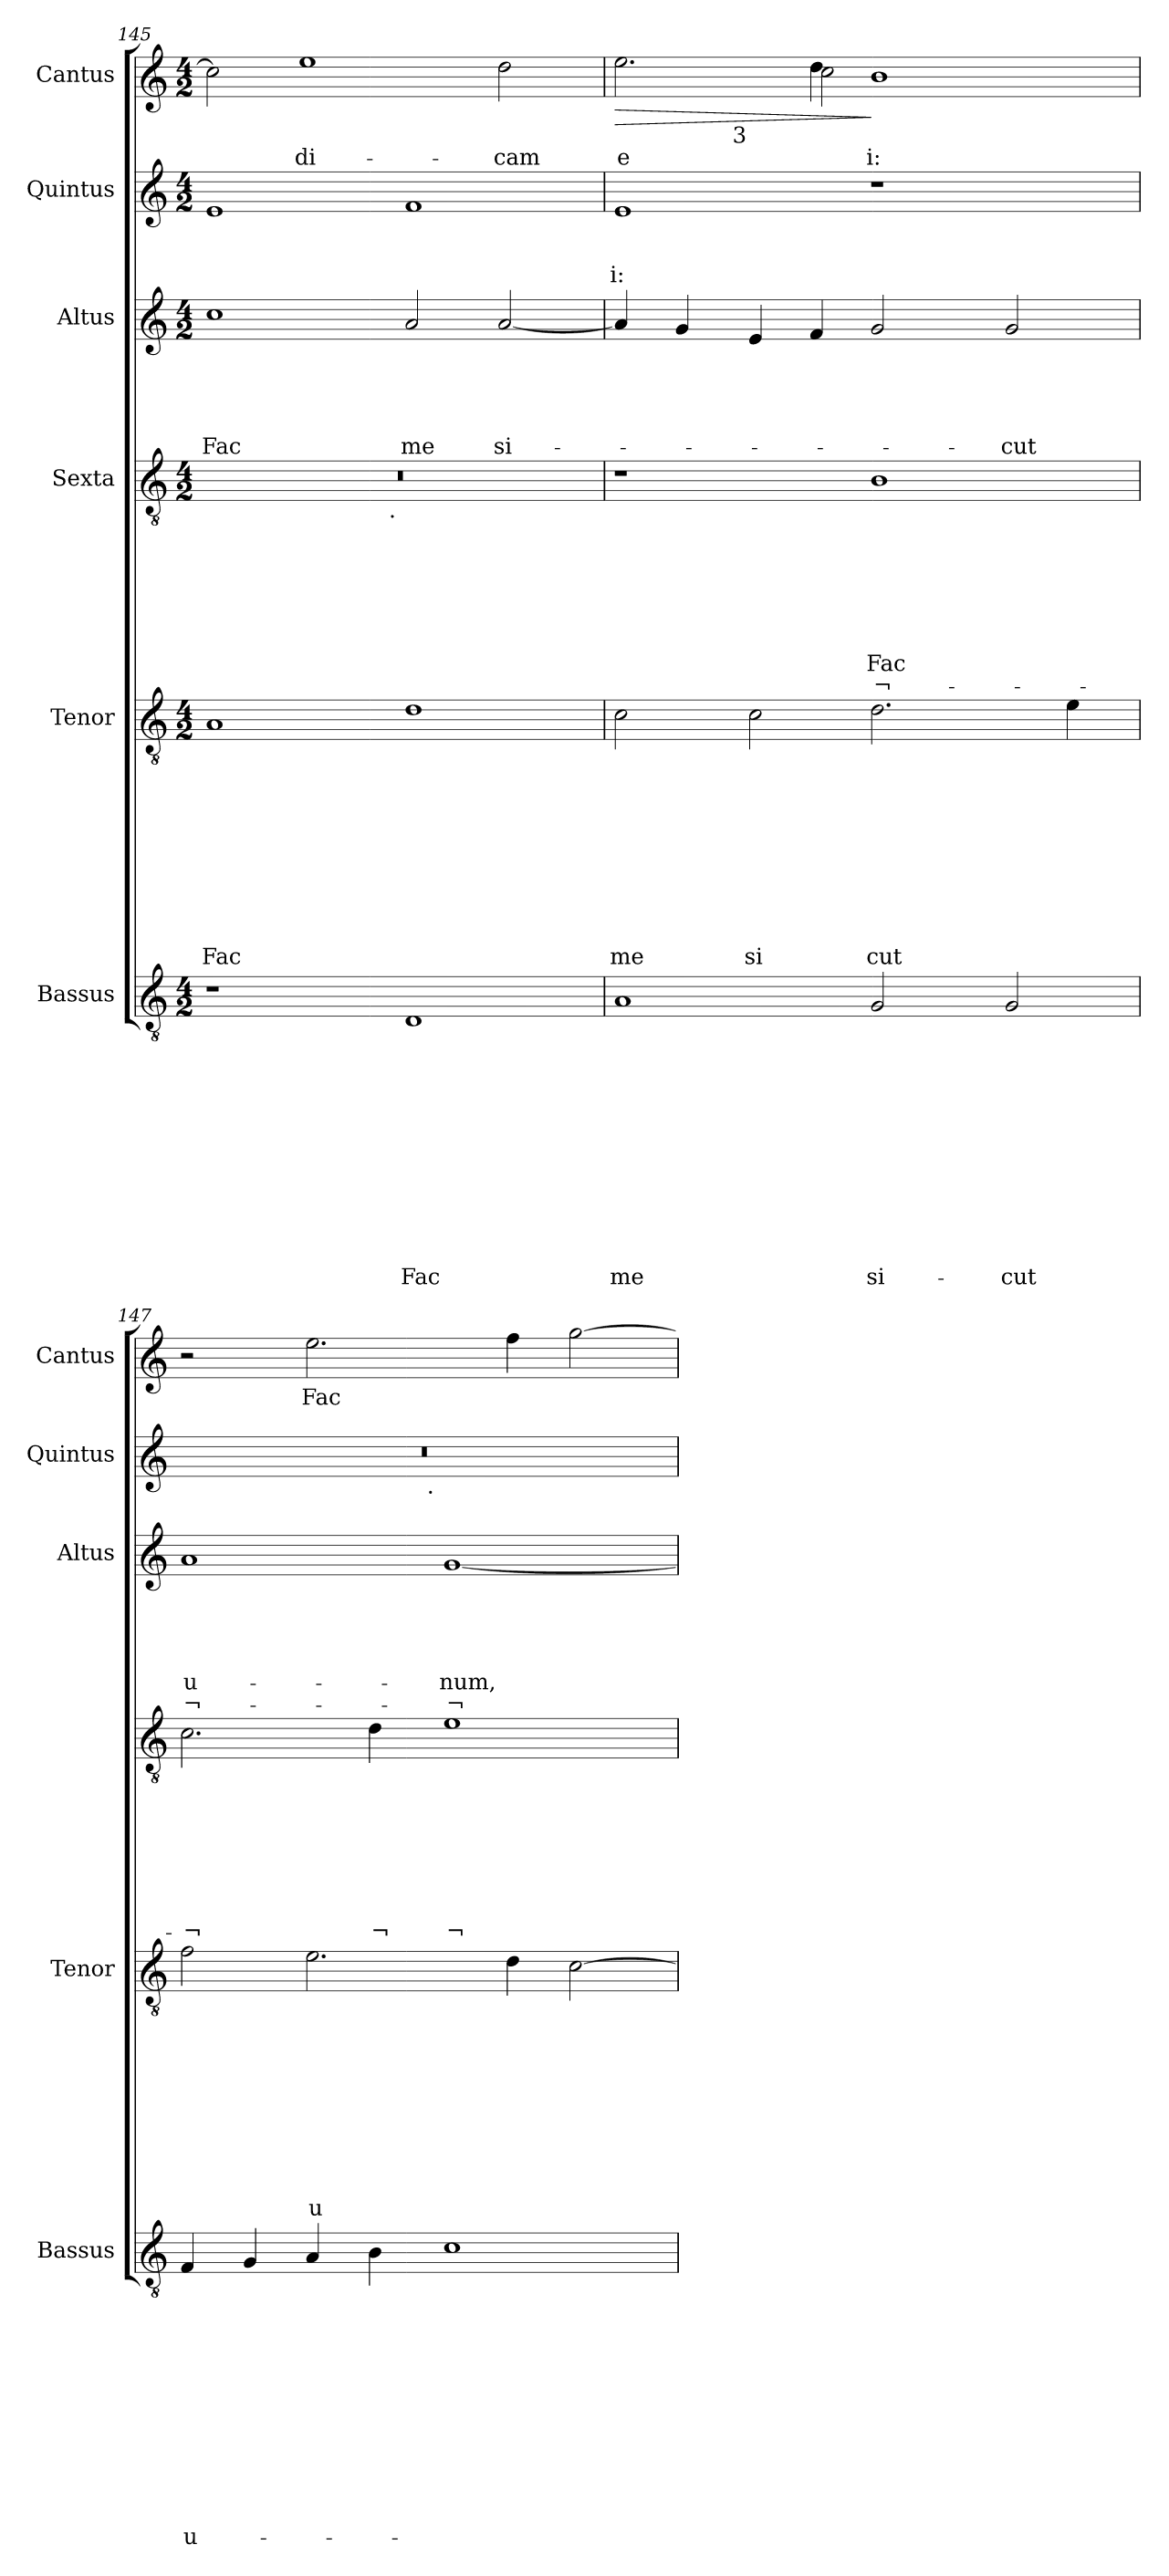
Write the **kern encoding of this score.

**kern	**text	**text	**text	**text	**text	**text	**text	**text	**text	**text	**text	**text	**kern	**text	**text	**text	**text	**text	**text	**text	**text	**text	**text	**kern	**text	**text	**text	**text	**text	**text	**text	**text	**kern	**text	**text	**text	**text	**text	**text	**kern	**text	**text	**text	**kern	**text	**dynam
*part6	*part6	*part6	*part6	*part6	*part6	*part6	*part6	*part6	*part6	*part6	*part6	*part6	*part5	*part5	*part5	*part5	*part5	*part5	*part5	*part5	*part5	*part5	*part5	*part4	*part4	*part4	*part4	*part4	*part4	*part4	*part4	*part4	*part3	*part3	*part3	*part3	*part3	*part3	*part3	*part2	*part2	*part2	*part2	*part1	*part1	*part1
*staff6	*staff6	*staff6	*staff6	*staff6	*staff6	*staff6	*staff6	*staff6	*staff6	*staff6	*staff6	*staff6	*staff5	*staff5	*staff5	*staff5	*staff5	*staff5	*staff5	*staff5	*staff5	*staff5	*staff5	*staff4	*staff4	*staff4	*staff4	*staff4	*staff4	*staff4	*staff4	*staff4	*staff3	*staff3	*staff3	*staff3	*staff3	*staff3	*staff3	*staff2	*staff2	*staff2	*staff2	*staff1	*staff1	*staff1
*I"Bassus	*	*	*	*	*	*	*	*	*	*	*	*	*I"Tenor	*	*	*	*	*	*	*	*	*	*	*I"Sexta	*	*	*	*	*	*	*	*	*I"Altus	*	*	*	*	*	*	*I"Quintus	*	*	*	*I"Cantus	*	*
*I'Bassus	*	*	*	*	*	*	*	*	*	*	*	*	*I'Tenor	*	*	*	*	*	*	*	*	*	*	*	*	*	*	*	*	*	*	*	*I'Altus	*	*	*	*	*	*	*I'Quintus	*	*	*	*I'Cantus	*	*
*clefGv2	*	*	*	*	*	*	*	*	*	*	*	*	*clefGv2	*	*	*	*	*	*	*	*	*	*	*clefGv2	*	*	*	*	*	*	*	*	*clefG2	*	*	*	*	*	*	*clefG2	*	*	*	*clefG2	*	*
*k[]	*	*	*	*	*	*	*	*	*	*	*	*	*k[]	*	*	*	*	*	*	*	*	*	*	*k[]	*	*	*	*	*	*	*	*	*k[]	*	*	*	*	*	*	*k[]	*	*	*	*k[]	*	*
*C:	*	*	*	*	*	*	*	*	*	*	*	*	*C:	*	*	*	*	*	*	*	*	*	*	*C:	*	*	*	*	*	*	*	*	*C:	*	*	*	*	*	*	*C:	*	*	*	*C:	*	*
*M4/2	*	*	*	*	*	*	*	*	*	*	*	*	*M4/2	*	*	*	*	*	*	*	*	*	*	*M4/2	*	*	*	*	*	*	*	*	*M4/2	*	*	*	*	*	*	*M4/2	*	*	*	*M4/2	*	*
=145	=145	=145	=145	=145	=145	=145	=145	=145	=145	=145	=145	=145	=145	=145	=145	=145	=145	=145	=145	=145	=145	=145	=145	=145	=145	=145	=145	=145	=145	=145	=145	=145	=145	=145	=145	=145	=145	=145	=145	=145	=145	=145	=145	=145	=145	=145
!	!	!	!	!	!	!	!	!	!	!	!	!	!	!	!	!	!	!	!	!	!	!	!LO:LY:b	!	!	!	!	!	!	!	!	!	!	!	!	!	!	!LO:LY:b	!	!	!	!	!	!	!	!
*	*	*	*	*	*	*	*	*	*	*	*	*	*	*	*	*	*	*	*	*	*	*	*	*^	*	*	*	*	*	*	*	*	*	*	*	*	*	*	*	*	*	*	*	*	*	*
1r	.	.	.	.	.	.	.	.	.	.	.	.	1A	.	.	.	.	.	.	.	.	.	Fac	0r	2ryy	.	.	.	.	.	.	.	.	1cc	.	.	.	.	Fac	.	1e	.	.	.	2cc\]	.	.
!	!	!	!	!	!	!	!	!	!	!	!	!	!	!	!	!	!	!	!	!	!	!	!	!	!	!	!	!	!	!	!	!	!	!	!	!	!	!	!	!	!	!	!	!	!	!LO:LY:b	!
.	.	.	.	.	.	.	.	.	.	.	.	.	.	.	.	.	.	.	.	.	.	.	.	.	4...ryy	.	.	.	.	.	.	.	.	.	.	.	.	.	.	.	.	.	.	.	1ee	di-	.
!	!	!	!	!	!	!	!	!	!	!	!	!	!	!	!	!	!	!	!	!	!	!	!	!	!LO:TX:b:t=.	!	!	!	!	!	!	!	!	!	!	!	!	!	!	!	!	!	!	!	!	!	!
.	.	.	.	.	.	.	.	.	.	.	.	.	.	.	.	.	.	.	.	.	.	.	.	.	1ryy	.	.	.	.	.	.	.	.	.	.	.	.	.	.	.	.	.	.	.	.	.	.
!	!	!	!	!	!	!	!	!	!	!	!	!LO:LY:b	!	!	!	!	!	!	!	!	!	!	!	!	!	!	!	!	!	!	!	!	!	!	!	!	!	!	!LO:LY:b	!	!	!	!	!	!	!	!
1D	.	.	.	.	.	.	.	.	.	.	.	Fac	1d	.	.	.	.	.	.	.	.	.	.	.	.	.	.	.	.	.	.	.	.	2a/	.	.	.	.	me	.	1f	.	.	.	.	.	.
!	!	!	!	!	!	!	!	!	!	!	!	!	!	!	!	!	!	!	!	!	!	!	!	!	!	!	!	!	!	!	!	!	!	!	!	!	!	!	!LO:LY:b	!	!	!	!	!	!	!LO:LY:b	!
.	.	.	.	.	.	.	.	.	.	.	.	.	.	.	.	.	.	.	.	.	.	.	.	.	.	.	.	.	.	.	.	.	.	[>2a/	.	.	.	.	si-	.	.	.	.	.	2dd\	-cam	.
.	.	.	.	.	.	.	.	.	.	.	.	.	.	.	.	.	.	.	.	.	.	.	.	.	32ryy	.	.	.	.	.	.	.	.	.	.	.	.	.	.	.	.	.	.	.	.	.	.
!!LO:PB:g=z
=146	=146	=146	=146	=146	=146	=146	=146	=146	=146	=146	=146	=146	=146	=146	=146	=146	=146	=146	=146	=146	=146	=146	=146	=146	=146	=146	=146	=146	=146	=146	=146	=146	=146	=146	=146	=146	=146	=146	=146	=146	=146	=146	=146	=146	=146	=146	=146
!	!	!	!	!	!	!	!	!	!	!	!	!LO:LY:b	!	!	!	!	!	!	!	!	!	!	!LO:LY:b	!	!	!	!	!	!	!	!	!	!	!	!	!	!	!	!	!	!	!	!	!LO:LY:b	!	!LO:LY:b	!LO:HP:b
*	*	*	*	*	*	*	*	*	*	*	*	*	*	*	*	*	*	*	*	*	*	*	*	*	*	*	*	*	*	*	*	*	*	*	*	*	*	*	*	*	*	*	*	*	*^	*	*
*	*	*	*	*	*	*	*	*	*	*	*	*	*	*	*	*	*	*	*	*	*	*	*	*v	*v	*	*	*	*	*	*	*	*	*	*	*	*	*	*	*	*	*	*	*	*	*^	*	*
1A	.	.	.	.	.	.	.	.	.	.	.	me	2c\	.	.	.	.	.	.	.	.	.	me	1r	.	.	.	.	.	.	.	.	4a/]	.	.	.	.	.	.	1e	.	.	i:	2.ee\	2.ryy	4...ryy	e	>
.	.	.	.	.	.	.	.	.	.	.	.	.	.	.	.	.	.	.	.	.	.	.	.	.	.	.	.	.	.	.	.	.	4g/	.	.	.	.	.	.	.	.	.	.	.	.	.	.	.
!	!	!	!	!	!	!	!	!	!	!	!	!	!	!	!	!	!	!	!	!	!	!	!	!	!	!	!	!	!	!	!	!	!	!	!	!	!	!	!	!	!	!	!	!	!	!LO:TX:b:t=3	!	!
.	.	.	.	.	.	.	.	.	.	.	.	.	.	.	.	.	.	.	.	.	.	.	.	.	.	.	.	.	.	.	.	.	.	.	.	.	.	.	.	.	.	.	.	.	.	1ryy	.	.
!	!	!	!	!	!	!	!	!	!	!	!	!	!	!	!	!	!	!	!	!	!	!	!LO:LY:b	!	!	!	!	!	!	!	!	!	!	!	!	!	!	!	!	!	!	!	!	!	!	!	!	!
.	.	.	.	.	.	.	.	.	.	.	.	.	2c\	.	.	.	.	.	.	.	.	.	si	.	.	.	.	.	.	.	.	.	4e/	.	.	.	.	.	.	.	.	.	.	.	.	.	.	.
.	.	.	.	.	.	.	.	.	.	.	.	.	.	.	.	.	.	.	.	.	.	.	.	.	.	.	.	.	.	.	.	.	4f/	.	.	.	.	.	.	.	.	.	.	4dd\	2cc\	.	.	.
!	!	!	!	!	!	!	!	!	!	!	!	!LO:LY:b	!	!	!	!	!	!	!	!	!	!	!LO:LY:b	!	!	!	!	!	!	!	!LO:LY:b	!LO:LY:b	!	!	!	!	!	!	!	!	!	!	!	!	!	!	!LO:LY:b	!
2G/	.	.	.	.	.	.	.	.	.	.	.	si-	2.d\	.	.	.	.	.	.	.	.	.	cut	1B	.	.	.	.	.	.	Fac	¬-	2g/	.	.	.	.	.	.	1r	.	.	.	1b	.	.	i:	]
.	.	.	.	.	.	.	.	.	.	.	.	.	.	.	.	.	.	.	.	.	.	.	.	.	.	.	.	.	.	.	.	.	.	.	.	.	.	.	.	.	.	.	.	.	2.ryy	.	.	.
.	.	.	.	.	.	.	.	.	.	.	.	.	.	.	.	.	.	.	.	.	.	.	.	.	.	.	.	.	.	.	.	.	.	.	.	.	.	.	.	.	.	.	.	.	.	2ryy	.	.
!	!	!	!	!	!	!	!	!	!	!	!	!LO:LY:b	!	!	!	!	!	!	!	!	!	!	!	!	!	!	!	!	!	!	!	!	!	!	!	!	!	!LO:LY:b	!	!	!	!	!	!	!	!	!	!
2G/	.	.	.	.	.	.	.	.	.	.	.	-cut	.	.	.	.	.	.	.	.	.	.	.	.	.	.	.	.	.	.	.	.	2g/	.	.	.	.	-cut	.	.	.	.	.	.	.	.	.	.
.	.	.	.	.	.	.	.	.	.	.	.	.	4e\	.	.	.	.	.	.	.	.	.	.	.	.	.	.	.	.	.	.	.	.	.	.	.	.	.	.	.	.	.	.	.	.	.	.	.
.	.	.	.	.	.	.	.	.	.	.	.	.	.	.	.	.	.	.	.	.	.	.	.	.	.	.	.	.	.	.	.	.	.	.	.	.	.	.	.	.	.	.	.	.	.	32ryy	.	.
=147	=147	=147	=147	=147	=147	=147	=147	=147	=147	=147	=147	=147	=147	=147	=147	=147	=147	=147	=147	=147	=147	=147	=147	=147	=147	=147	=147	=147	=147	=147	=147	=147	=147	=147	=147	=147	=147	=147	=147	=147	=147	=147	=147	=147	=147	=147	=147	=147
!	!	!	!	!	!	!	!	!	!	!	!	!LO:LY:b	!	!	!	!	!	!	!	!	!	!	!	!	!	!	!	!	!	!	!	!LO:LY:b:rj	!	!	!	!	!	!LO:LY:b	!LO:LY:b	!	!	!	!	!	!	!	!	!
*	*	*	*	*	*	*	*	*	*	*	*	*	*	*	*	*	*	*	*	*	*	*	*	*	*	*	*	*	*	*	*	*	*	*	*	*	*	*	*	*^	*	*	*	*v	*v	*v	*	*
4F/	.	.	.	.	.	.	.	.	.	.	.	u-	2f\	.	.	.	.	.	.	.	.	.	.	2.c\	.	.	.	.	.	.	.	-¬	1a	.	.	.	.	u-	-¬-	0r	2ryy	.	.	.	2r	.	.
4G/	.	.	.	.	.	.	.	.	.	.	.	.	.	.	.	.	.	.	.	.	.	.	.	.	.	.	.	.	.	.	.	.	.	.	.	.	.	.	.	.	.	.	.	.	.	.	.
!	!	!	!	!	!	!	!	!	!	!	!	!	!	!	!	!	!	!	!	!	!	!	!LO:LY:b	!	!	!	!	!	!	!	!	!	!	!	!	!	!	!	!	!	!	!	!	!	!	!LO:LY:b	!
4A/	.	.	.	.	.	.	.	.	.	.	.	.	2.e\	.	.	.	.	.	.	.	.	.	u	.	.	.	.	.	.	.	.	.	.	.	.	.	.	.	.	.	4...ryy	.	.	.	2.ee\	Fac	.
!	!	!	!	!	!	!	!	!	!	!	!	!	!	!	!	!	!	!	!	!	!	!	!	!	!	!	!	!	!	!	!	!LO:LY:b	!	!	!	!	!	!	!	!	!	!	!	!	!	!	!
4B\	.	.	.	.	.	.	.	.	.	.	.	.	.	.	.	.	.	.	.	.	.	.	.	4d\	.	.	.	.	.	.	.	¬	.	.	.	.	.	.	.	.	.	.	.	.	.	.	.
!	!	!	!	!	!	!	!	!	!	!	!	!	!	!	!	!	!	!	!	!	!	!	!	!	!	!	!	!	!	!	!	!	!	!	!	!	!	!	!	!	!LO:TX:b:t=.	!	!	!	!	!	!
.	.	.	.	.	.	.	.	.	.	.	.	.	.	.	.	.	.	.	.	.	.	.	.	.	.	.	.	.	.	.	.	.	.	.	.	.	.	.	.	.	1ryy	.	.	.	.	.	.
!	!	!	!	!	!	!	!	!	!	!	!	!	!	!	!	!	!	!	!	!	!	!	!	!	!	!	!	!	!	!	!	!LO:LY:b	!	!	!	!	!	!LO:LY:b	!LO:LY:b	!	!	!	!	!	!	!	!
1c	.	.	.	.	.	.	.	.	.	.	.	.	.	.	.	.	.	.	.	.	.	.	.	1e	.	.	.	.	.	.	.	¬-	[<1g	.	.	.	.	-num,	-¬-	.	.	.	.	.	.	.	.
.	.	.	.	.	.	.	.	.	.	.	.	.	4d\	.	.	.	.	.	.	.	.	.	.	.	.	.	.	.	.	.	.	.	.	.	.	.	.	.	.	.	.	.	.	.	4ff\	.	.
.	.	.	.	.	.	.	.	.	.	.	.	.	[>2c\	.	.	.	.	.	.	.	.	.	.	.	.	.	.	.	.	.	.	.	.	.	.	.	.	.	.	.	.	.	.	.	[>2gg\	.	.
.	.	.	.	.	.	.	.	.	.	.	.	.	.	.	.	.	.	.	.	.	.	.	.	.	.	.	.	.	.	.	.	.	.	.	.	.	.	.	.	.	32ryy	.	.	.	.	.	.
*	*	*	*	*	*	*	*	*	*	*	*	*	*	*	*	*	*	*	*	*	*	*	*	*	*	*	*	*	*	*	*	*	*	*	*	*	*	*	*	*v	*v	*	*	*	*	*	*
=	=	=	=	=	=	=	=	=	=	=	=	=	=	=	=	=	=	=	=	=	=	=	=	=	=	=	=	=	=	=	=	=	=	=	=	=	=	=	=	=	=	=	=	=	=	=
*-	*-	*-	*-	*-	*-	*-	*-	*-	*-	*-	*-	*-	*-	*-	*-	*-	*-	*-	*-	*-	*-	*-	*-	*-	*-	*-	*-	*-	*-	*-	*-	*-	*-	*-	*-	*-	*-	*-	*-	*-	*-	*-	*-	*-	*-	*-
